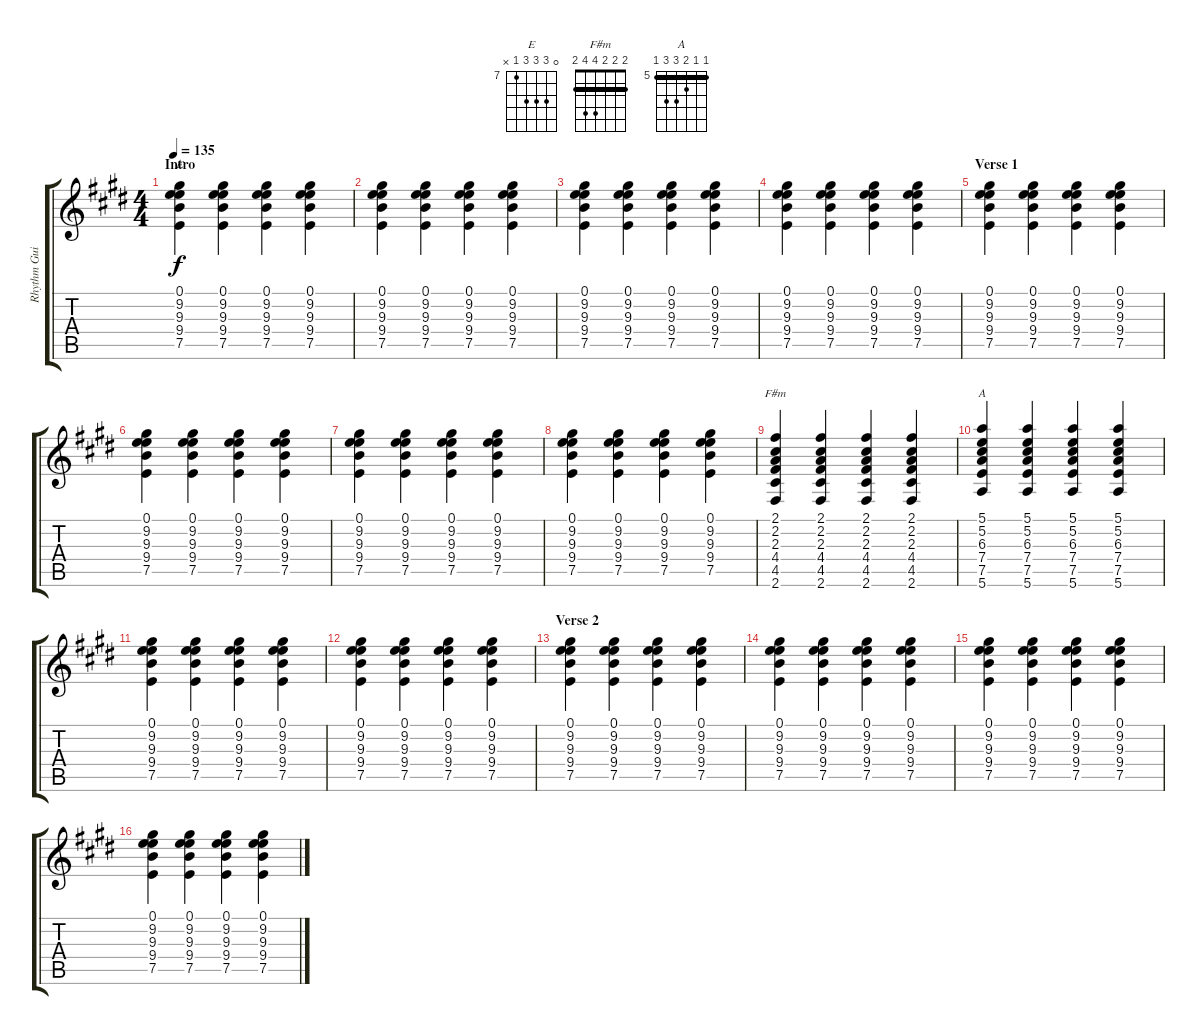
\track ("Rhythm Guitar" "Rhythm Gui") {instrument electricguitarclean}
\staff {score tabs}
\tuning (E4 B3 G3 D3 A2 E2) {hide}
\chord ("E" 0 9 9 9 7 x) {firstfret 7}
\chord ("F#m" 2 2 2 4 4 2) {barre 2}
\chord ("A" 5 5 6 7 7 5) {firstfret 5 barre 5}
\ts (4 4)
\section ("" "Intro")
\tempo 135
\clef g2
\ks e
(0.1 9.2 9.3 9.4 7.5).4{ch "E" dy f instrument electricguitarclean} (0.1 9.2 9.3 9.4 7.5).4 (0.1 9.2 9.3 9.4 7.5).4 (0.1 9.2 9.3 9.4 7.5).4 |
(0.1 9.2 9.3 9.4 7.5).4 (0.1 9.2 9.3 9.4 7.5).4 (0.1 9.2 9.3 9.4 7.5).4 (0.1 9.2 9.3 9.4 7.5).4 |
(0.1 9.2 9.3 9.4 7.5).4 (0.1 9.2 9.3 9.4 7.5).4 (0.1 9.2 9.3 9.4 7.5).4 (0.1 9.2 9.3 9.4 7.5).4 |
(0.1 9.2 9.3 9.4 7.5).4 (0.1 9.2 9.3 9.4 7.5).4 (0.1 9.2 9.3 9.4 7.5).4 (0.1 9.2 9.3 9.4 7.5).4 |
\section ("" "Verse 1")
(0.1 9.2 9.3 9.4 7.5).4 (0.1 9.2 9.3 9.4 7.5).4 (0.1 9.2 9.3 9.4 7.5).4 (0.1 9.2 9.3 9.4 7.5).4 |
(0.1 9.2 9.3 9.4 7.5).4 (0.1 9.2 9.3 9.4 7.5).4 (0.1 9.2 9.3 9.4 7.5).4 (0.1 9.2 9.3 9.4 7.5).4 |
(0.1 9.2 9.3 9.4 7.5).4 (0.1 9.2 9.3 9.4 7.5).4 (0.1 9.2 9.3 9.4 7.5).4 (0.1 9.2 9.3 9.4 7.5).4 |
(0.1 9.2 9.3 9.4 7.5).4 (0.1 9.2 9.3 9.4 7.5).4 (0.1 9.2 9.3 9.4 7.5).4 (0.1 9.2 9.3 9.4 7.5).4 |
(2.1 2.2 2.3 4.4 4.5 2.6).4{ch "F#m"} (2.1 2.2 2.3 4.4 4.5 2.6).4 (2.1 2.2 2.3 4.4 4.5 2.6).4 (2.1 2.2 2.3 4.4 4.5 2.6).4 |
(5.1 5.2 6.3 7.4 7.5 5.6).4{ch "A"} (5.1 5.2 6.3 7.4 7.5 5.6).4 (5.1 5.2 6.3 7.4 7.5 5.6).4 (5.1 5.2 6.3 7.4 7.5 5.6).4 |
(0.1 9.2 9.3 9.4 7.5).4 (0.1 9.2 9.3 9.4 7.5).4 (0.1 9.2 9.3 9.4 7.5).4 (0.1 9.2 9.3 9.4 7.5).4 |
(0.1 9.2 9.3 9.4 7.5).4 (0.1 9.2 9.3 9.4 7.5).4 (0.1 9.2 9.3 9.4 7.5).4 (0.1 9.2 9.3 9.4 7.5).4 |
\section ("" "Verse 2")
(0.1 9.2 9.3 9.4 7.5).4 (0.1 9.2 9.3 9.4 7.5).4 (0.1 9.2 9.3 9.4 7.5).4 (0.1 9.2 9.3 9.4 7.5).4 |
(0.1 9.2 9.3 9.4 7.5).4 (0.1 9.2 9.3 9.4 7.5).4 (0.1 9.2 9.3 9.4 7.5).4 (0.1 9.2 9.3 9.4 7.5).4 |
(0.1 9.2 9.3 9.4 7.5).4 (0.1 9.2 9.3 9.4 7.5).4 (0.1 9.2 9.3 9.4 7.5).4 (0.1 9.2 9.3 9.4 7.5).4 |
(0.1 9.2 9.3 9.4 7.5).4 (0.1 9.2 9.3 9.4 7.5).4 (0.1 9.2 9.3 9.4 7.5).4 (0.1 9.2 9.3 9.4 7.5).4
